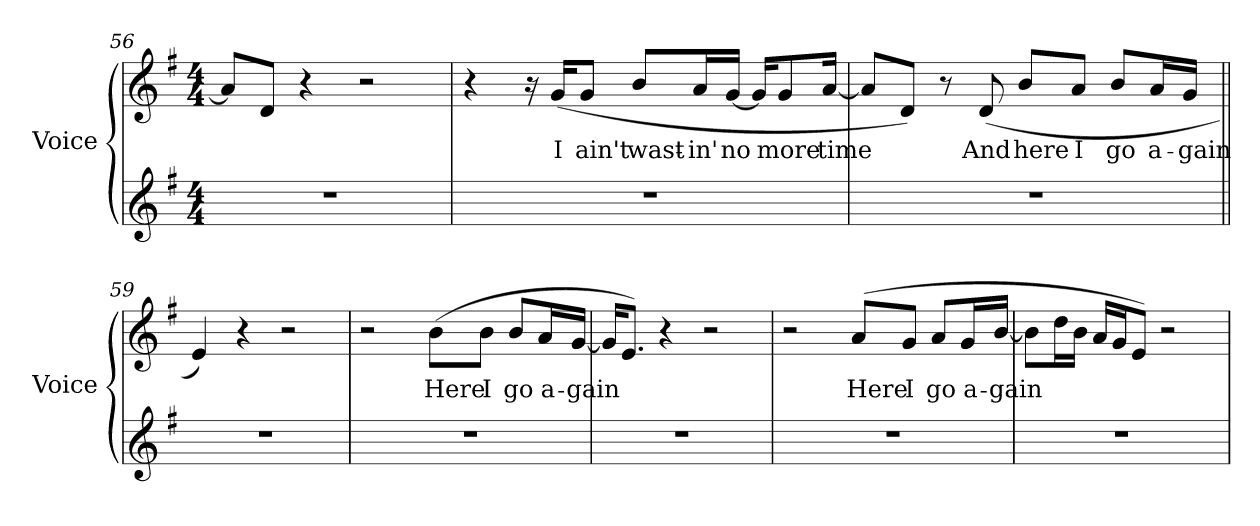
**kern	**kern	**text
*part2	*part1	*part1
*staff2	*staff1	*staff1
*I"Voice	*I"Voice	*
*I'Voice	*I'Voice	*
!!LO:LB:g=z
*clefG2	*clefG2	*
*k[f#]	*k[f#]	*
*G:	*G:	*
*M4/4	*M4/4	*
=56	=56	=56
1r	8ai/L]	.
.	8di/J	.
.	4r	.
.	2r	.
=57	=57	=57
1r	4r	.
.	16r	.
!	!	!LO:LY:b:color=#000000
.	(16gi/KL	I
!	!	!LO:LY:b:color=#000000
.	8gi/J	ain't
!	!	!LO:LY:b:color=#000000
.	8bi/L	wast-
!	!	!LO:LY:b:color=#000000
.	16ai/L	-in'
!	!	!LO:LY:b:color=#000000
.	[16gi/JJ	no
.	16gi/KL]	.
!	!	!LO:LY:b:color=#000000
.	8gi/	more
!	!	!LO:LY:b:color=#000000
.	[16ai/Jk	time
=58	=58	=58
1r	8ai/L]	.
.	8di/J)	.
.	8r	.
!	!	!LO:LY:b:color=#000000
.	(8di/	And
!	!	!LO:LY:b:color=#000000
.	8bi/L	here
!	!	!LO:LY:b:color=#000000
.	8ai/J	I
!	!	!LO:LY:b:color=#000000
.	8bi/L	go
!	!	!LO:LY:b:color=#000000
.	16ai/L	a-
!	!	!LO:LY:b:color=#000000
.	16gi/JJ	-gain
=59||	=59||	=59||
1r	4ei/)	.
.	4r	.
.	2r	.
!!LO:LB:g=z
=60	=60	=60
1r	2r	.
!	!	!LO:LY:b:color=#000000
.	(8bi\L	Here
!	!	!LO:LY:b:color=#000000
.	8bi\J	I
!	!	!LO:LY:b:color=#000000
.	8bi/L	go
!	!	!LO:LY:b:color=#000000
.	16ai/L	a-
!	!	!LO:LY:b:color=#000000
.	[16gi/JJ	-gain
=61	=61	=61
1r	16gi/KL]	.
.	8.ei/J)	.
.	4r	.
.	2r	.
=62	=62	=62
1r	2r	.
!	!	!LO:LY:b:color=#000000
.	(8ai/L	Here
!	!	!LO:LY:b:color=#000000
.	8gi/J	I
!	!	!LO:LY:b:color=#000000
.	8ai/L	go
!	!	!LO:LY:b:color=#000000
.	16gi/L	a-
!	!	!LO:LY:b:color=#000000
.	[16bi/JJ	-gain
=63	=63	=63
1r	8bi\L]	.
.	16ddi\L	.
.	16bi\JJ	.
.	16ai/LL	.
.	16gi/J	.
.	8ei/J)	.
.	2r	.
=	=	=
*-	*-	*-
